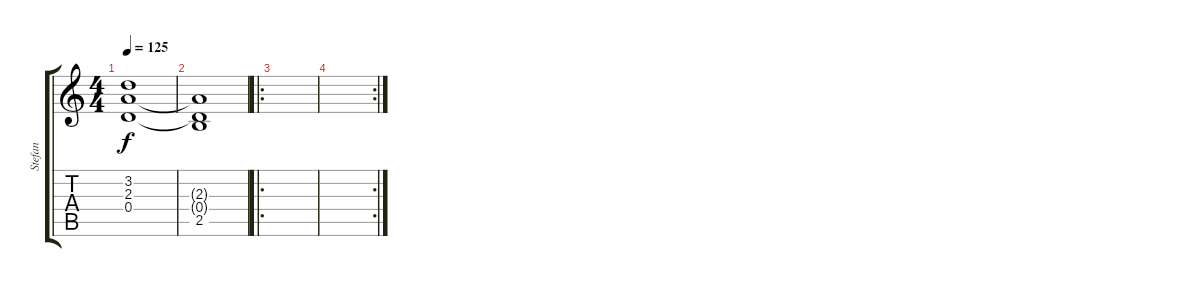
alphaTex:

\track ("Stefan" "Stefan") {instrument distortionguitar}
\staff {score tabs}
\tuning (E4 B3 G3 D3 A2 E2) {hide}
\ts (4 4)
\tempo 125
\clef g2
\ks c
(3.2 2.3 0.4).1{dy f} |
(2.3{t} 0.4{t} 2.5{t}).1 |
\ro
|
\rc 2
